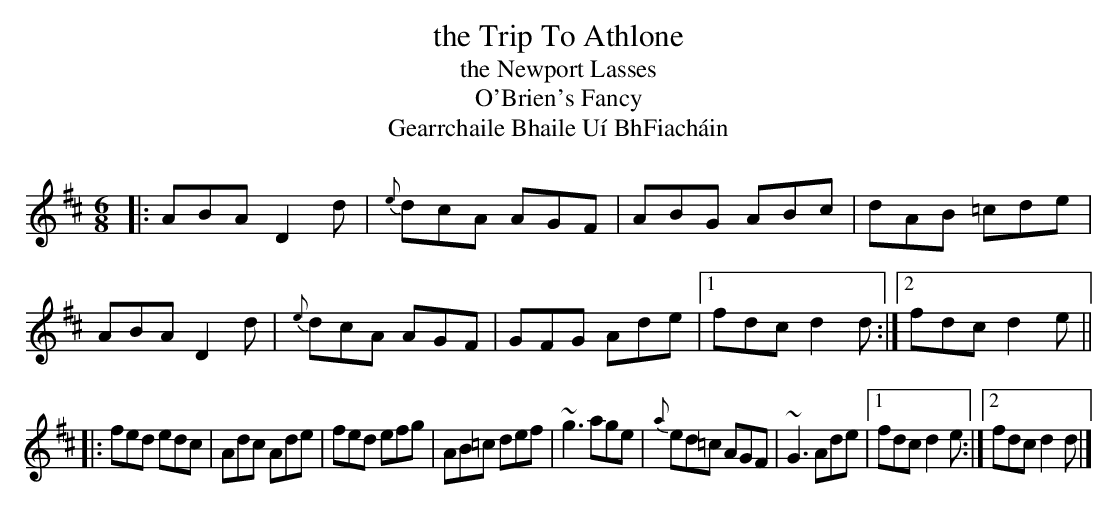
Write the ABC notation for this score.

X:1
T: the Trip To Athlone
T: the Newport Lasses
T: O'Brien's Fancy
T: Gearrchaile Bhaile U\'i BhFiach\'ain
M: 6/8
L: 1/8
K: D
|: ABA D2d | {e}dcA  AGF | ABG ABc |  dAB =cde \
|  ABA D2d | {e}dcA  AGF | GFG Ade |1 fdc  d2d :|2 fdc d2e ||
|: fed edc |    Adc  Ade | fed efg |  AB=c def \
|  ~g3 age | {a}ed=c AGF | ~G3 Ade |1 fdc  d2e :|2 fdc d2d |]
